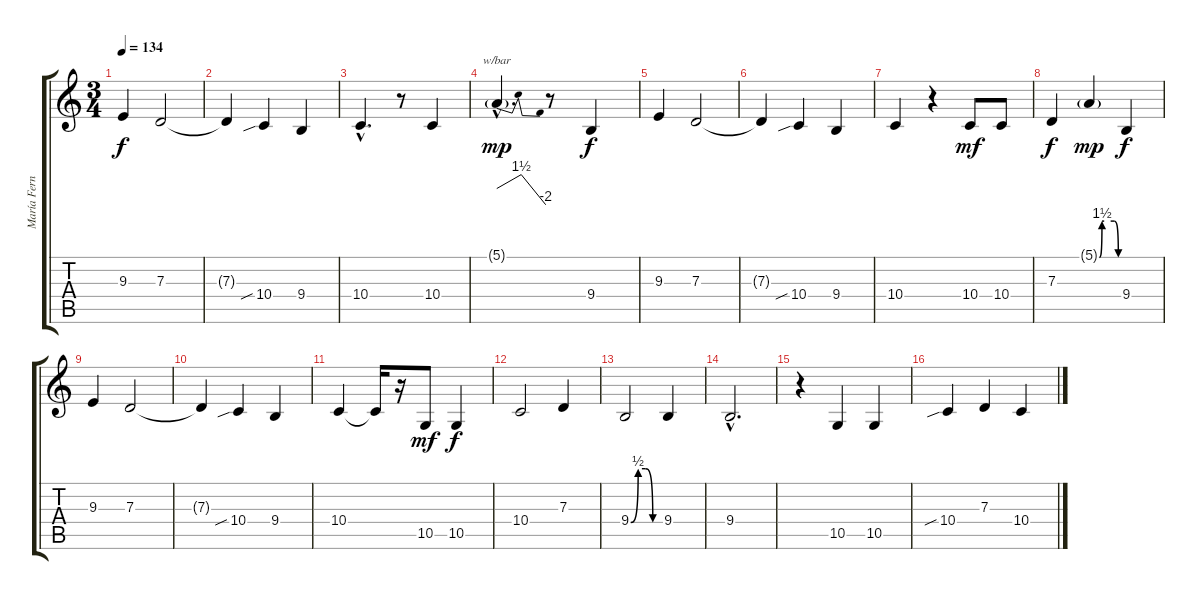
\track ("María Fernanada (voz)" "María Fern") {instrument lead3calliope}
\staff {score tabs}
\tuning (E4 B3 G3 D3 A2 E2) {hide}
\ts (3 4)
\tempo 134
\clef g2
\ks c
9.3.4{dy f} 7.3.2 |
7.3{t}.4 10.4{sib}.4 9.4.4 |
10.4{hac}.4{d} r.8 10.4.4 |
5.1{g hac}.4{d tbe (dip default 0 0 11 6 35 6 60 -8) dy mp} r.8 9.4.4{dy f} |
9.3.4 7.3.2 |
7.3{t}.4 10.4{sib}.4 9.4.4 |
10.4.4 r.4 10.4.8{dy mf} 10.4.8 |
7.3.4{dy f} 5.1{be (custom 0 0 8 6 15 6 47 6 60 0) g}.4{dy mp} 9.4.4{dy f} |
9.3.4 7.3.2 |
7.3{t}.4 10.4{sib}.4 9.4.4 |
10.4.4 10.4{t}.16 r.16 10.5.8{dy mf} 10.5.4{dy f} |
10.4.2 7.3.4 |
9.4{be (custom 0 0 15 2 30 2 45 0 60 0)}.2 9.4.4 |
9.4{hac}.2{d} |
r.4 10.5.4 10.5.4 |
10.4{sib}.4 7.3.4 10.4.4
